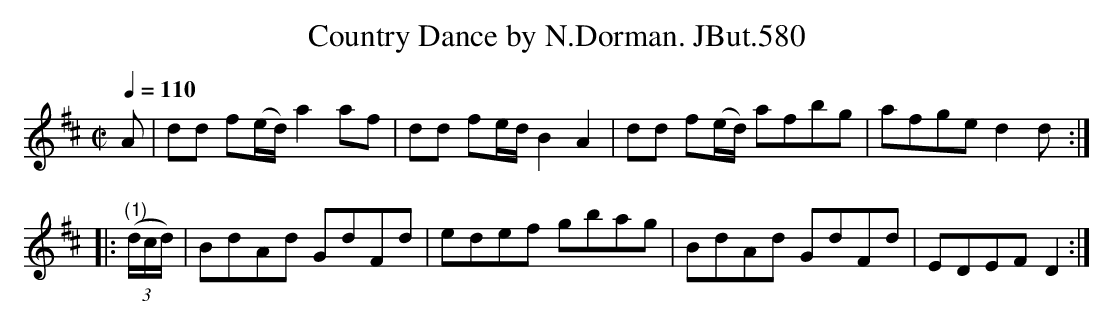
X:1
T:Country Dance by N.Dorman. JBut.580
M:C|
L:1/8
Q:1/4=110
K:D
A|dd f(e/d/) a2af|dd fe/d/ B2A2|dd f(e/d/) afbg|afge d2d:|
|:"(1)"(3(d/c/d/)|BdAd GdFd|edef gbag|BdAd GdFd|EDEF D2:|
